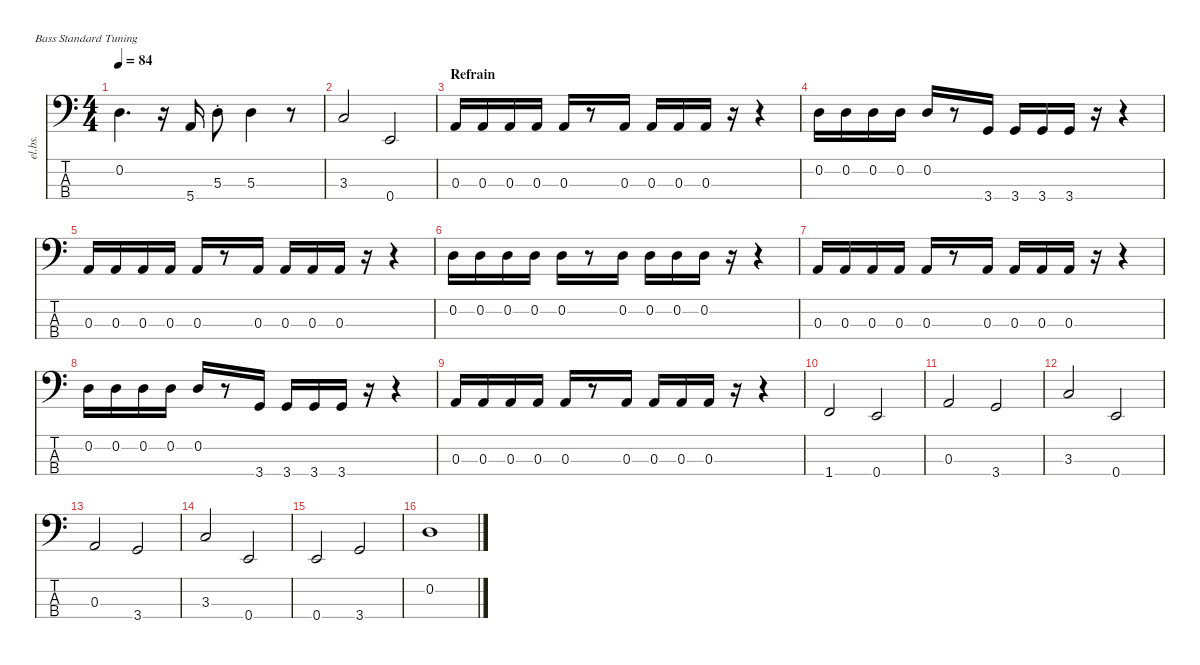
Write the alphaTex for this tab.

\defaultSystemsLayout 4
\hideDynamics
\bracketExtendMode nobrackets
\otherSystemsTrackNameOrientation horizontal
\track ("Electric Bass" "el.bs.") {instrument electricbassfinger}
\staff {score tabs}
\tuning (G2 D2 A1 E1)
\ts (4 4)
\tempo 84
\clef f4
\ks aminor
0.2.4{d dy f} r.16 5.4.16 5.3{st}.8 5.3.4 r.8 |
3.3.2 0.4.2 |
\section ("" "Refrain")
0.3.16{dy mf} 0.3.16 0.3.16 0.3.16 0.3.16 r.8 0.3.16 0.3.16 0.3.16 0.3.16 r.16 r.4 |
0.2.16 0.2.16 0.2.16 0.2.16 0.2.16 r.8 3.4.16 3.4.16 3.4.16 3.4.16 r.16 r.4 |
0.3.16 0.3.16 0.3.16 0.3.16 0.3.16 r.8 0.3.16 0.3.16 0.3.16 0.3.16 r.16 r.4 |
0.2.16 0.2.16 0.2.16 0.2.16 0.2.16 r.8 0.2.16 0.2.16 0.2.16 0.2.16 r.16 r.4 |
0.3.16 0.3.16 0.3.16 0.3.16 0.3.16 r.8 0.3.16 0.3.16 0.3.16 0.3.16 r.16 r.4 |
0.2.16 0.2.16 0.2.16 0.2.16 0.2.16 r.8 3.4.16 3.4.16 3.4.16 3.4.16 r.16 r.4 |
0.3.16 0.3.16 0.3.16 0.3.16 0.3.16 r.8 0.3.16 0.3.16 0.3.16 0.3.16 r.16 r.4 |
1.4.2 0.4.2 |
0.3.2 3.4.2 |
3.3.2 0.4.2 |
0.3.2 3.4.2 |
3.3.2 0.4.2 |
0.4.2 3.4.2 |
0.2.1
